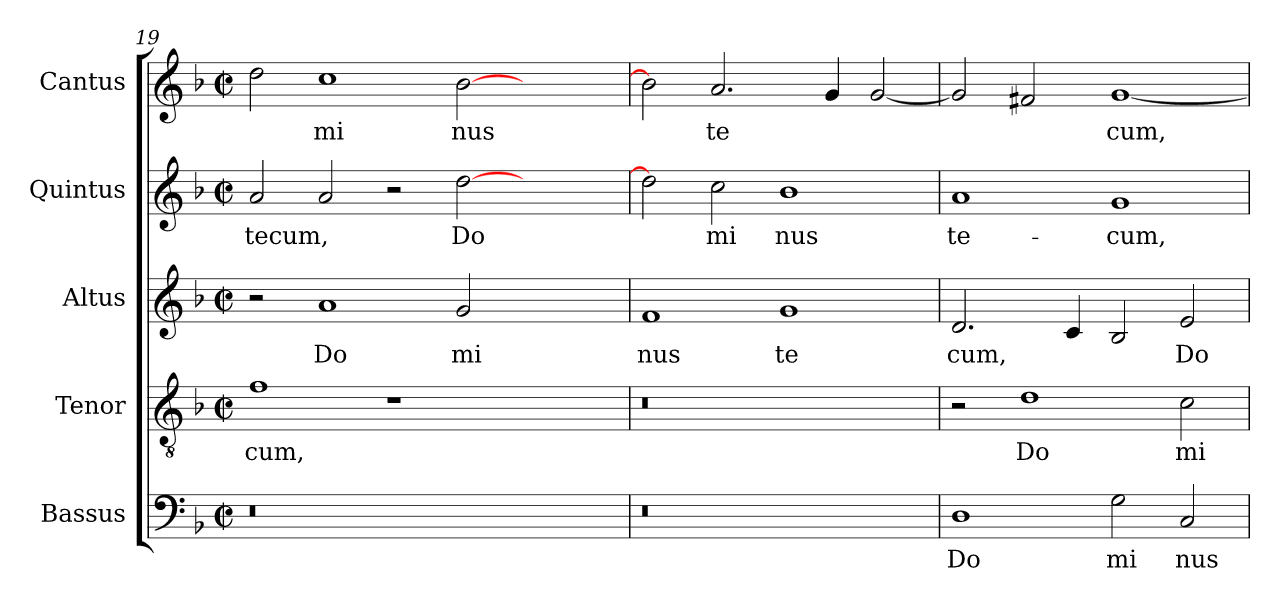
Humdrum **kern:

**kern	**text	**kern	**text	**kern	**text	**kern	**text	**kern	**text
*part5	*part5	*part4	*part4	*part3	*part3	*part2	*part2	*part1	*part1
*staff5	*staff5	*staff4	*staff4	*staff3	*staff3	*staff2	*staff2	*staff1	*staff1
*I"Bassus	*	*I"Tenor	*	*I"Altus	*	*I"Quintus	*	*I"Cantus	*
*clefF4	*	*clefGv2	*	*clefG2	*	*clefG2	*	*clefG2	*
*k[b-]	*	*k[b-]	*	*k[b-]	*	*k[b-]	*	*k[b-]	*
*F:	*	*F:	*	*F:	*	*F:	*	*F:	*
*M2/2	*	*M2/2	*	*M2/2	*	*M2/2	*	*M2/2	*
*met(c|)	*	*met(c|)	*	*met(c|)	*	*met(c|)	*	*met(c|)	*
=19	=19	=19	=19	=19	=19	=19	=19	=19	=19
!	!	!	!LO:LY:b:cj	!	!	!	!LO:LY:b	!	!
0r	.	1f	cum,	2r	.	2a/	tecum,	2dd\	.
!	!	!	!	!	!LO:LY:b:cj	!	!	!	!LO:LY:b:cj
.	.	.	.	1a	Do	2a/	.	1cc	mi
!	!	!LO:N:vis=1	!	!	!	!	!	!	!
.	.	0r	.	.	.	2r	.	.	.
!	!	!	!	!	!LO:LY:b:cj	!	!LO:LY:b	!	!LO:LY:b
.	.	.	.	2g/	mi	[>2dd\	Do	[>2b-\	nus
1ryy	.	.	.	1ryy	.	1ryy	.	1ryy	.
=20	=20	=20	=20	=20	=20	=20	=20	=20	=20
!	!	!	!	!	!LO:LY:b:cj	!	!	!	!
0r	.	0r	.	1f	nus	2dd\]	.	2b-\]	.
!	!	!	!	!	!	!	!LO:LY:b:cj	!	!LO:LY:b:cj
.	.	.	.	.	.	2cc\	mi	2.a/	te
!	!	!	!	!	!LO:LY:b:cj	!	!LO:LY:b:cj	!	!
.	.	.	.	1g	te	1b-	nus	.	.
.	.	.	.	.	.	.	.	4g/	.
.	.	.	.	.	.	.	.	[>2g/	.
!!LO:PB:g=z
=21	=21	=21	=21	=21	=21	=21	=21	=21	=21
!	!LO:LY:b:cj	!	!	!	!LO:LY:b	!	!LO:LY:b:cj	!	!
1D	Do	2r	.	2.d/	cum,	1a	te-	2g/]	.
!	!	!	!LO:LY:b:cj	!	!	!	!	!	!
.	.	1d	Do	.	.	.	.	2f#/	.
.	.	.	.	4c/	.	.	.	.	.
!	!LO:LY:b:cj	!	!	!	!	!	!LO:LY:b:cj	!	!LO:LY:b
2G\	mi	.	.	2B-/	.	1g	-cum,	[<1g	cum,
!	!LO:LY:b:cj	!	!LO:LY:b:cj	!	!LO:LY:b:cj	!	!	!	!
2C/	nus	2c\	mi	2e/	Do	.	.	.	.
=	=	=	=	=	=	=	=	=	=
*-	*-	*-	*-	*-	*-	*-	*-	*-	*-
